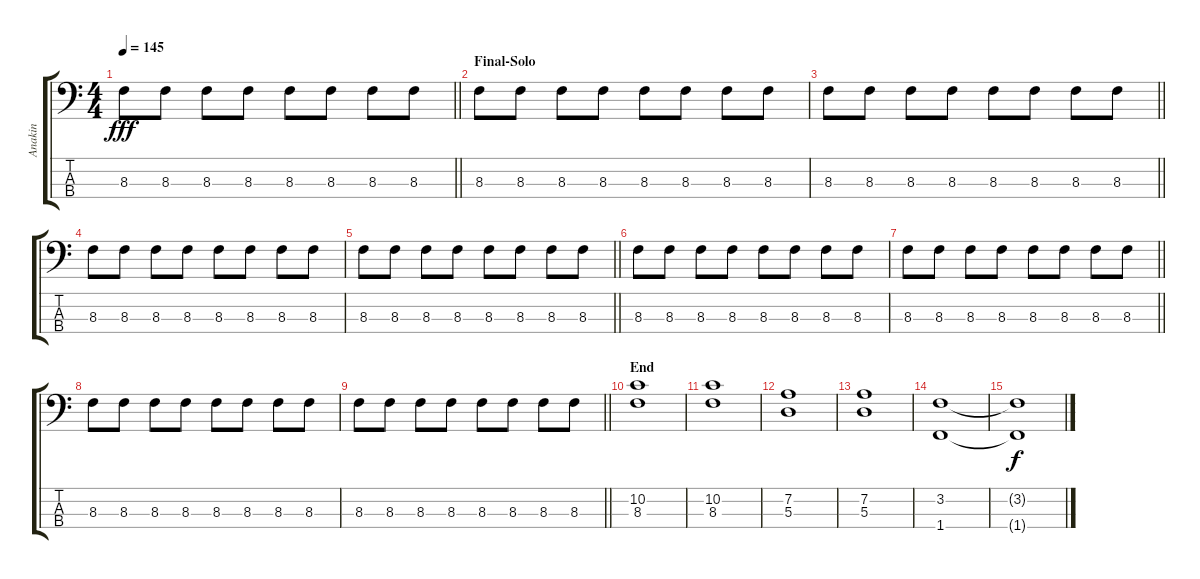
\track ("Anakin" "Anakin") {instrument electricbasspick}
\staff {score tabs}
\tuning (G2 D2 A1 E1) {hide}
\ts (4 4)
\tempo 145
\clef f4
\barLineRight lightlight
\ks c
8.3.8{dy fff} 8.3.8 8.3.8 8.3.8 8.3.8 8.3.8 8.3.8 8.3.8 |
\section ("" "Final-Solo")
8.3.8 8.3.8 8.3.8 8.3.8 8.3.8 8.3.8 8.3.8 8.3.8 |
\barLineRight lightlight
8.3.8 8.3.8 8.3.8 8.3.8 8.3.8 8.3.8 8.3.8 8.3.8 |
8.3.8 8.3.8 8.3.8 8.3.8 8.3.8 8.3.8 8.3.8 8.3.8 |
\barLineRight lightlight
8.3.8 8.3.8 8.3.8 8.3.8 8.3.8 8.3.8 8.3.8 8.3.8 |
8.3.8 8.3.8 8.3.8 8.3.8 8.3.8 8.3.8 8.3.8 8.3.8 |
\barLineRight lightlight
8.3.8 8.3.8 8.3.8 8.3.8 8.3.8 8.3.8 8.3.8 8.3.8 |
8.3.8 8.3.8 8.3.8 8.3.8 8.3.8 8.3.8 8.3.8 8.3.8 |
\barLineRight lightlight
8.3.8 8.3.8 8.3.8 8.3.8 8.3.8 8.3.8 8.3.8 8.3.8 |
\section ("" "End")
(10.2 8.3).1 |
(10.2 8.3).1 |
(7.2 5.3).1 |
(7.2 5.3).1 |
(3.2 1.4).1 |
(3.2{t} 1.4{t}).1{dy f}
